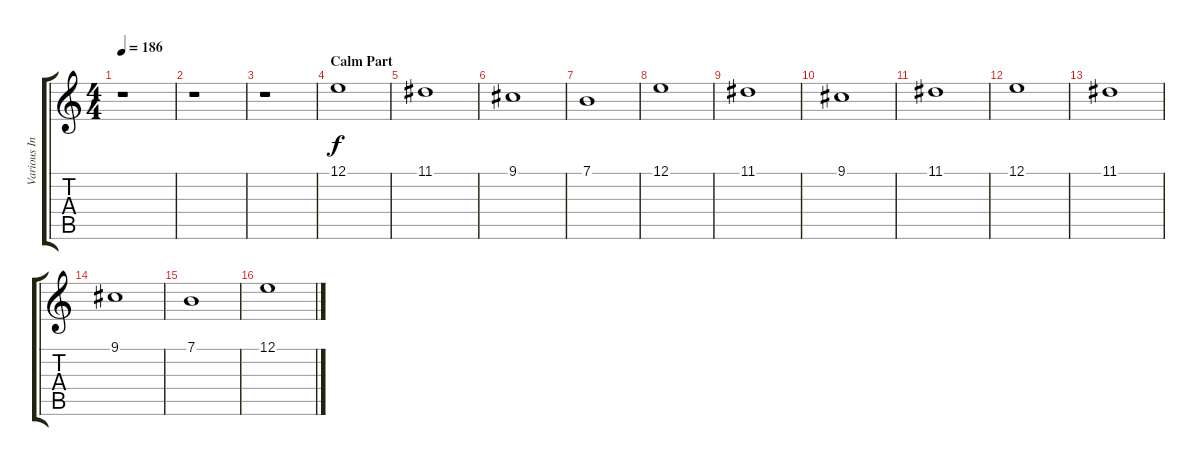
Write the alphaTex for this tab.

\track ("Various Ins. 2" "Various In") {instrument cello}
\staff {score tabs}
\tuning (E4 B3 G3 D3 A2 E2) {hide}
\ts (4 4)
\tempo 186
\clef g2
\ks c
r.1{dy f} |
r.1 |
r.1 |
\section ("" "Calm Part")
12.1.1{volume 8} |
11.1.1 |
9.1.1 |
7.1.1 |
12.1.1 |
11.1.1 |
9.1.1 |
11.1.1 |
\section ("" "")
12.1.1 |
11.1.1 |
9.1.1 |
7.1.1 |
12.1.1
